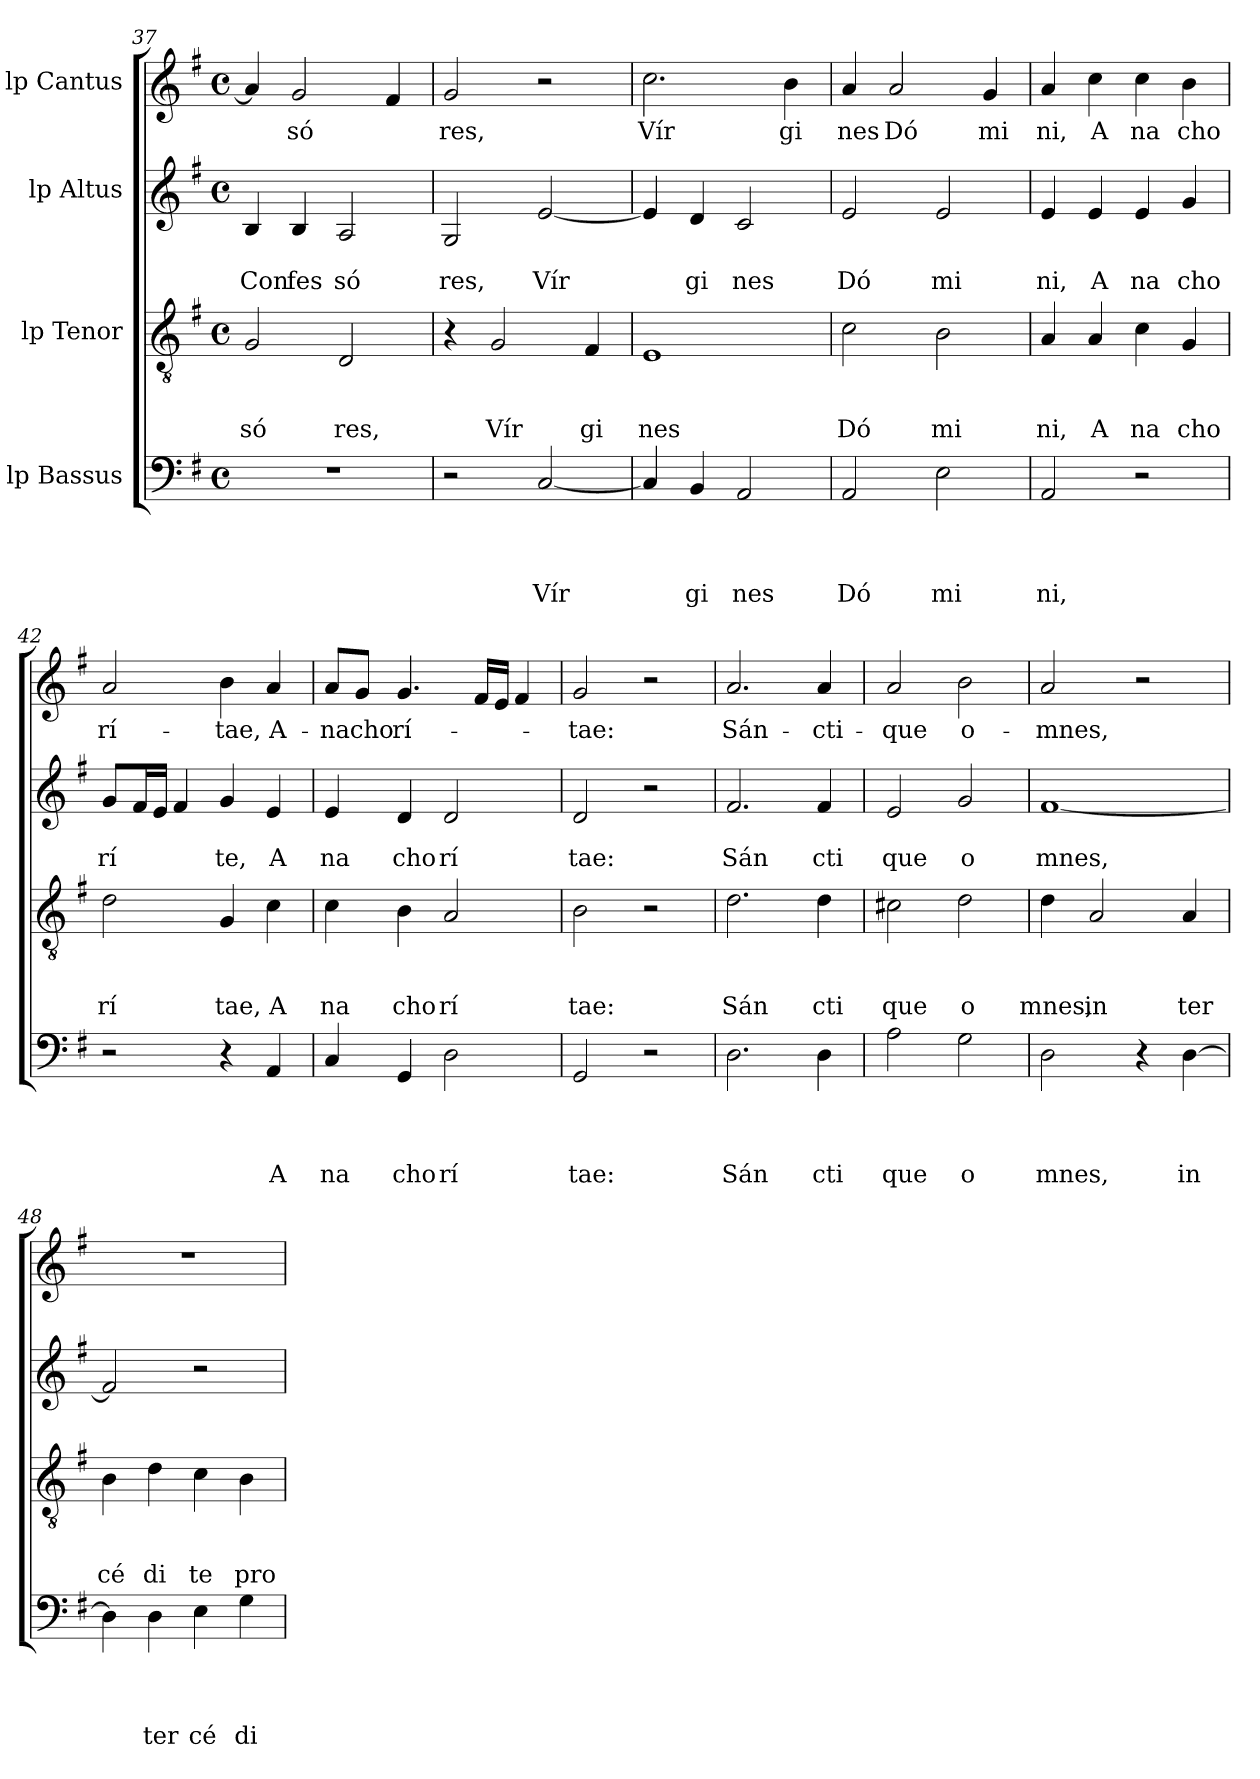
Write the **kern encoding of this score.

**kern	**text	**text	**text	**text	**kern	**text	**text	**text	**kern	**text	**text	**kern	**text
*part4	*part4	*part4	*part4	*part4	*part3	*part3	*part3	*part3	*part2	*part2	*part2	*part1	*part1
*staff4	*staff4	*staff4	*staff4	*staff4	*staff3	*staff3	*staff3	*staff3	*staff2	*staff2	*staff2	*staff1	*staff1
*I"lp Bassus	*	*	*	*	*I"lp Tenor	*	*	*	*I"lp Altus	*	*	*I"lp Cantus	*
*clefF4	*	*	*	*	*clefGv2	*	*	*	*clefG2	*	*	*clefG2	*
*k[f#]	*	*	*	*	*k[f#]	*	*	*	*k[f#]	*	*	*k[f#]	*
*G:	*	*	*	*	*G:	*	*	*	*G:	*	*	*G:	*
*M4/4	*	*	*	*	*M4/4	*	*	*	*M4/4	*	*	*M4/4	*
*met(c)	*	*	*	*	*met(c)	*	*	*	*met(c)	*	*	*met(c)	*
=37	=37	=37	=37	=37	=37	=37	=37	=37	=37	=37	=37	=37	=37
!	!	!	!	!	!	!	!	!LO:LY:b	!	!	!LO:LY:b	!	!
1r	.	.	.	.	2G/	.	.	só	4B/	.	Con	4a/]	.
!	!	!	!	!	!	!	!	!	!	!	!LO:LY:b	!	!LO:LY:b
.	.	.	.	.	.	.	.	.	4B/	.	fes	2g/	só
!	!	!	!	!	!	!	!	!LO:LY:b	!	!	!LO:LY:b	!	!
.	.	.	.	.	2D/	.	.	res,	2A/	.	só	.	.
.	.	.	.	.	.	.	.	.	.	.	.	4f#/	.
=38	=38	=38	=38	=38	=38	=38	=38	=38	=38	=38	=38	=38	=38
!	!	!	!	!	!	!	!	!	!	!	!LO:LY:b	!	!LO:LY:b
2r	.	.	.	.	4r	.	.	.	2G/	.	res,	2g/	res,
!	!	!	!	!	!	!	!	!LO:LY:b	!	!	!	!	!
.	.	.	.	.	2G/	.	.	Vír	.	.	.	.	.
!	!	!	!	!LO:LY:b	!	!	!	!	!	!	!LO:LY:b	!	!
[<2C/	.	.	.	Vír	.	.	.	.	[<2e/	.	Vír	2r	.
!	!	!	!	!	!	!	!	!LO:LY:b	!	!	!	!	!
.	.	.	.	.	4F#/	.	.	gi	.	.	.	.	.
=39	=39	=39	=39	=39	=39	=39	=39	=39	=39	=39	=39	=39	=39
!	!	!	!	!	!	!	!	!LO:LY:b	!	!	!	!	!LO:LY:b
4C/]	.	.	.	.	1E	.	.	nes	4e/]	.	.	2.cc\	Vír
!	!	!	!	!LO:LY:b	!	!	!	!	!	!	!LO:LY:b	!	!
4BB/	.	.	.	gi	.	.	.	.	4d/	.	gi	.	.
!	!	!	!	!LO:LY:b	!	!	!	!	!	!	!LO:LY:b	!	!
2AA/	.	.	.	nes	.	.	.	.	2c/	.	nes	.	.
!	!	!	!	!	!	!	!	!	!	!	!	!	!LO:LY:b
.	.	.	.	.	.	.	.	.	.	.	.	4b\	gi
=40	=40	=40	=40	=40	=40	=40	=40	=40	=40	=40	=40	=40	=40
!	!	!	!	!LO:LY:b	!	!	!	!LO:LY:b	!	!	!LO:LY:b	!	!LO:LY:b
2AA/	.	.	.	Dó	2c\	.	.	Dó	2e/	.	Dó	4a/	nes
!	!	!	!	!	!	!	!	!	!	!	!	!	!LO:LY:b
.	.	.	.	.	.	.	.	.	.	.	.	2a/	Dó
!	!	!	!	!LO:LY:b	!	!	!	!LO:LY:b	!	!	!LO:LY:b	!	!
2E\	.	.	.	mi	2B\	.	.	mi	2e/	.	mi	.	.
!	!	!	!	!	!	!	!	!	!	!	!	!	!LO:LY:b
.	.	.	.	.	.	.	.	.	.	.	.	4g/	mi
=41	=41	=41	=41	=41	=41	=41	=41	=41	=41	=41	=41	=41	=41
!	!	!	!	!LO:LY:b	!	!	!	!LO:LY:b	!	!	!LO:LY:b	!	!LO:LY:b
2AA/	.	.	.	ni,	4A/	.	.	ni,	4e/	.	ni,	4a/	ni,
!	!	!	!	!	!	!	!	!LO:LY:b	!	!	!LO:LY:b	!	!LO:LY:b
.	.	.	.	.	4A/	.	.	A	4e/	.	A	4cc\	A
!	!	!	!	!	!	!	!	!LO:LY:b	!	!	!LO:LY:b	!	!LO:LY:b
2r	.	.	.	.	4c\	.	.	na	4e/	.	na	4cc\	na
!	!	!	!	!	!	!	!	!LO:LY:b	!	!	!LO:LY:b	!	!LO:LY:b
.	.	.	.	.	4G/	.	.	cho	4g/	.	cho	4b\	cho
!!LO:LB:g=z
=42	=42	=42	=42	=42	=42	=42	=42	=42	=42	=42	=42	=42	=42
!	!	!	!	!	!	!	!	!LO:LY:b	!	!	!LO:LY:b	!	!LO:LY:b
2r	.	.	.	.	2d\	.	.	rí	8g/L	.	rí	2a/	rí-
.	.	.	.	.	.	.	.	.	16f#/L	.	.	.	.
.	.	.	.	.	.	.	.	.	16e/JJ	.	.	.	.
.	.	.	.	.	.	.	.	.	4f#/	.	.	.	.
!	!	!	!	!	!	!	!	!LO:LY:b	!	!	!LO:LY:b	!	!LO:LY:b
4r	.	.	.	.	4G/	.	.	tae,	4g/	.	te,	4b\	-tae,
!	!	!	!	!LO:LY:b	!	!	!	!LO:LY:b	!	!	!LO:LY:b	!	!LO:LY:b
4AA/	.	.	.	A	4c\	.	.	A	4e/	.	A	4a/	A-
=43	=43	=43	=43	=43	=43	=43	=43	=43	=43	=43	=43	=43	=43
!	!	!	!	!LO:LY:b	!	!	!	!LO:LY:b	!	!	!LO:LY:b	!	!LO:LY:b
4C/	.	.	.	na	4c\	.	.	na	4e/	.	na	8a/L	-na
!	!	!	!	!	!	!	!	!	!	!	!	!	!LO:LY:b
.	.	.	.	.	.	.	.	.	.	.	.	8g/J	cho
!	!	!	!	!LO:LY:b	!	!	!	!LO:LY:b	!	!	!LO:LY:b	!	!LO:LY:b
4GG/	.	.	.	cho	4B\	.	.	cho	4d/	.	cho	4.g/	rí-
!	!	!	!	!LO:LY:b	!	!	!	!LO:LY:b	!	!	!LO:LY:b	!	!
2D\	.	.	.	rí	2A/	.	.	rí	2d/	.	rí	.	.
.	.	.	.	.	.	.	.	.	.	.	.	16f#/LL	.
.	.	.	.	.	.	.	.	.	.	.	.	16e/JJ	.
.	.	.	.	.	.	.	.	.	.	.	.	4f#/	.
=44	=44	=44	=44	=44	=44	=44	=44	=44	=44	=44	=44	=44	=44
!	!	!	!	!LO:LY:b	!	!	!	!LO:LY:b	!	!	!LO:LY:b	!	!LO:LY:b
2GG/	.	.	.	tae:	2B\	.	.	tae:	2d/	.	tae:	2g/	-tae:
2r	.	.	.	.	2r	.	.	.	2r	.	.	2r	.
=45	=45	=45	=45	=45	=45	=45	=45	=45	=45	=45	=45	=45	=45
!	!	!	!	!LO:LY:b	!	!	!	!LO:LY:b	!	!	!LO:LY:b	!	!LO:LY:b
2.D\	.	.	.	Sán	2.d\	.	.	Sán	2.f#/	.	Sán	2.a/	Sán-
!	!	!	!	!LO:LY:b	!	!	!	!LO:LY:b	!	!	!LO:LY:b	!	!LO:LY:b
4D\	.	.	.	cti	4d\	.	.	cti	4f#/	.	cti	4a/	-cti-
=46	=46	=46	=46	=46	=46	=46	=46	=46	=46	=46	=46	=46	=46
!	!	!	!	!LO:LY:b	!	!	!	!LO:LY:b	!	!	!LO:LY:b	!	!LO:LY:b
2A\	.	.	.	que	2c#X\	.	.	que	2e/	.	que	2a/	-que
!	!	!	!	!LO:LY:b	!	!	!	!LO:LY:b	!	!	!LO:LY:b	!	!LO:LY:b
2G\	.	.	.	o	2d\	.	.	o	2g/	.	o	2b\	o-
=47	=47	=47	=47	=47	=47	=47	=47	=47	=47	=47	=47	=47	=47
!	!	!	!	!LO:LY:b	!	!	!	!LO:LY:b	!	!	!LO:LY:b	!	!LO:LY:b
2D\	.	.	.	mnes,	4d\	.	.	mnes,	[<1f#	.	mnes,	2a/	-mnes,
!	!	!	!	!	!	!	!	!LO:LY:b	!	!	!	!	!
.	.	.	.	.	2A/	.	.	in	.	.	.	.	.
4r	.	.	.	.	.	.	.	.	.	.	.	2r	.
!	!	!	!	!LO:LY:b	!	!	!	!LO:LY:b	!	!	!	!	!
[>4D\	.	.	.	in	4A/	.	.	ter	.	.	.	.	.
=48	=48	=48	=48	=48	=48	=48	=48	=48	=48	=48	=48	=48	=48
!	!	!	!	!	!	!	!	!LO:LY:b	!	!	!	!	!
4D\]	.	.	.	.	4B\	.	.	cé	2f#/]	.	.	1r	.
!	!	!	!	!LO:LY:b	!	!	!	!LO:LY:b	!	!	!	!	!
4D\	.	.	.	ter	4d\	.	.	di	.	.	.	.	.
!	!	!	!	!LO:LY:b	!	!	!	!LO:LY:b	!	!	!	!	!
4E\	.	.	.	cé	4c\	.	.	te	2r	.	.	.	.
!	!	!	!	!LO:LY:b	!	!	!	!LO:LY:b	!	!	!	!	!
4G\	.	.	.	di	4B\	.	.	pro	.	.	.	.	.
=	=	=	=	=	=	=	=	=	=	=	=	=	=
*-	*-	*-	*-	*-	*-	*-	*-	*-	*-	*-	*-	*-	*-
